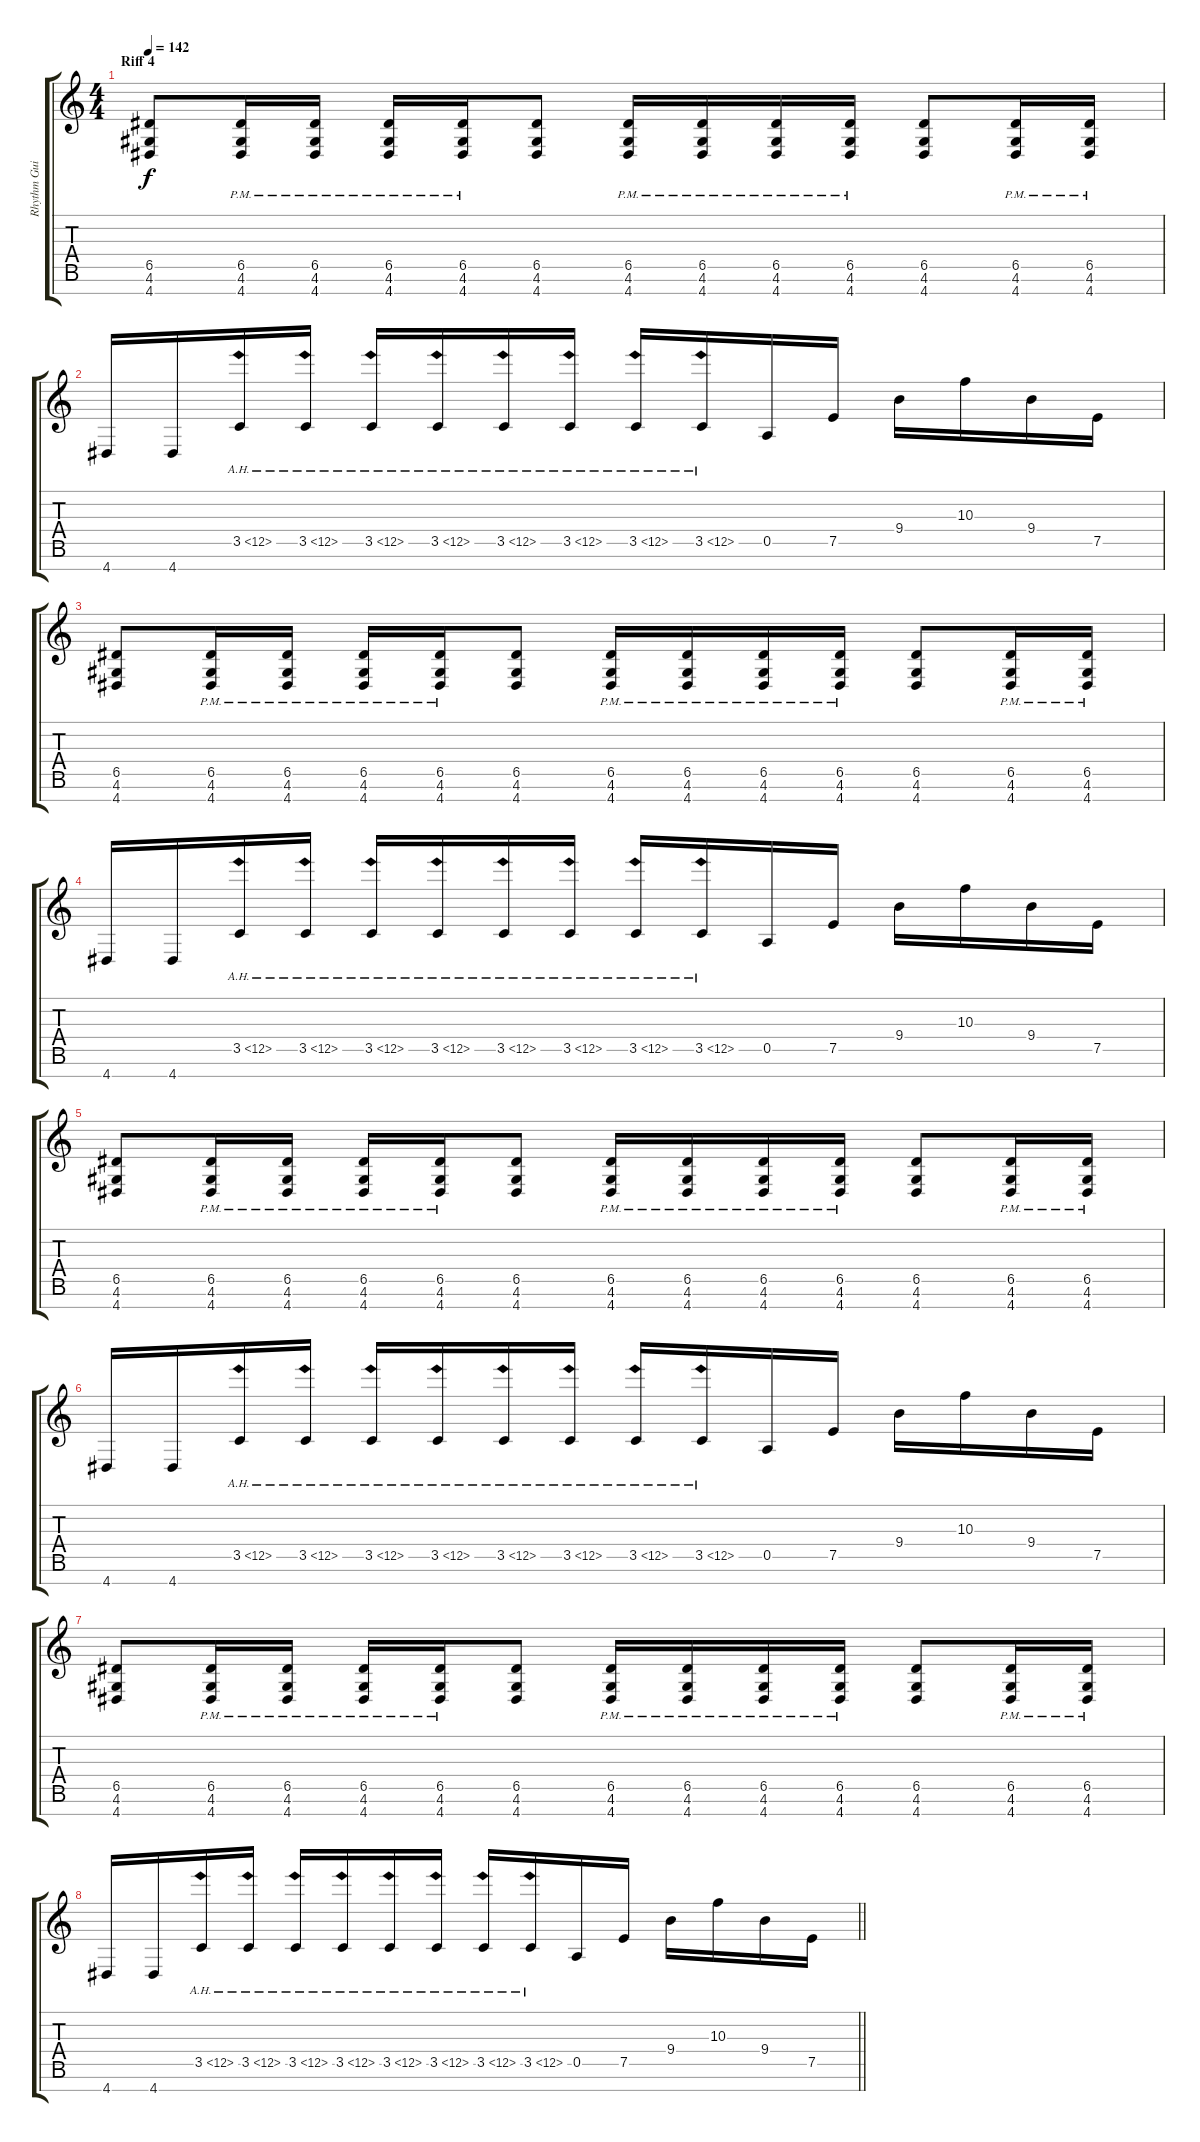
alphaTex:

\track ("Rhythm Guitar 2" "Rhythm Gui") {instrument overdrivenguitar}
\staff {score tabs}
\tuning (E4 B3 G3 D3 A2 E2 B1) {hide}
\ts (4 4)
\section ("" "Riff 4")
\tempo 142
\clef g2
\ks c
(6.5 4.6 4.7).8{dy f} (6.5{pm} 4.6{pm} 4.7{pm}).16 (6.5{pm} 4.6{pm} 4.7{pm}).16 (6.5{pm} 4.6{pm} 4.7{pm}).16 (6.5{pm} 4.6{pm} 4.7{pm}).16 (6.5 4.6 4.7).8 (6.5{pm} 4.6{pm} 4.7{pm}).16 (6.5{pm} 4.6{pm} 4.7{pm}).16 (6.5{pm} 4.6{pm} 4.7{pm}).16 (6.5{pm} 4.6{pm} 4.7{pm}).16 (6.5 4.6 4.7).8 (6.5{pm} 4.6{pm} 4.7{pm}).16 (6.5{pm} 4.6{pm} 4.7{pm}).16 |
4.7.16 4.7.16 3.5{ah 9}.16 3.5{ah 9}.16 3.5{ah 9}.16 3.5{ah 9}.16 3.5{ah 9}.16 3.5{ah 9}.16 3.5{ah 9}.16 3.5{ah 9}.16 0.5.16 7.5.16 9.4.16 10.3.16 9.4.16 7.5.16 |
(6.5 4.6 4.7).8 (6.5{pm} 4.6{pm} 4.7{pm}).16 (6.5{pm} 4.6{pm} 4.7{pm}).16 (6.5{pm} 4.6{pm} 4.7{pm}).16 (6.5{pm} 4.6{pm} 4.7{pm}).16 (6.5 4.6 4.7).8 (6.5{pm} 4.6{pm} 4.7{pm}).16 (6.5{pm} 4.6{pm} 4.7{pm}).16 (6.5{pm} 4.6{pm} 4.7{pm}).16 (6.5{pm} 4.6{pm} 4.7{pm}).16 (6.5 4.6 4.7).8 (6.5{pm} 4.6{pm} 4.7{pm}).16 (6.5{pm} 4.6{pm} 4.7{pm}).16 |
4.7.16 4.7.16 3.5{ah 9}.16 3.5{ah 9}.16 3.5{ah 9}.16 3.5{ah 9}.16 3.5{ah 9}.16 3.5{ah 9}.16 3.5{ah 9}.16 3.5{ah 9}.16 0.5.16 7.5.16 9.4.16 10.3.16 9.4.16 7.5.16 |
(6.5 4.6 4.7).8 (6.5{pm} 4.6{pm} 4.7{pm}).16 (6.5{pm} 4.6{pm} 4.7{pm}).16 (6.5{pm} 4.6{pm} 4.7{pm}).16 (6.5{pm} 4.6{pm} 4.7{pm}).16 (6.5 4.6 4.7).8 (6.5{pm} 4.6{pm} 4.7{pm}).16 (6.5{pm} 4.6{pm} 4.7{pm}).16 (6.5{pm} 4.6{pm} 4.7{pm}).16 (6.5{pm} 4.6{pm} 4.7{pm}).16 (6.5 4.6 4.7).8 (6.5{pm} 4.6{pm} 4.7{pm}).16 (6.5{pm} 4.6{pm} 4.7{pm}).16 |
4.7.16 4.7.16 3.5{ah 9}.16 3.5{ah 9}.16 3.5{ah 9}.16 3.5{ah 9}.16 3.5{ah 9}.16 3.5{ah 9}.16 3.5{ah 9}.16 3.5{ah 9}.16 0.5.16 7.5.16 9.4.16 10.3.16 9.4.16 7.5.16 |
(6.5 4.6 4.7).8 (6.5{pm} 4.6{pm} 4.7{pm}).16 (6.5{pm} 4.6{pm} 4.7{pm}).16 (6.5{pm} 4.6{pm} 4.7{pm}).16 (6.5{pm} 4.6{pm} 4.7{pm}).16 (6.5 4.6 4.7).8 (6.5{pm} 4.6{pm} 4.7{pm}).16 (6.5{pm} 4.6{pm} 4.7{pm}).16 (6.5{pm} 4.6{pm} 4.7{pm}).16 (6.5{pm} 4.6{pm} 4.7{pm}).16 (6.5 4.6 4.7).8 (6.5{pm} 4.6{pm} 4.7{pm}).16 (6.5{pm} 4.6{pm} 4.7{pm}).16 |
\barLineRight lightlight
4.7.16 4.7.16 3.5{ah 9}.16 3.5{ah 9}.16 3.5{ah 9}.16 3.5{ah 9}.16 3.5{ah 9}.16 3.5{ah 9}.16 3.5{ah 9}.16 3.5{ah 9}.16 0.5.16 7.5.16 9.4.16 10.3.16 9.4.16 7.5.16
